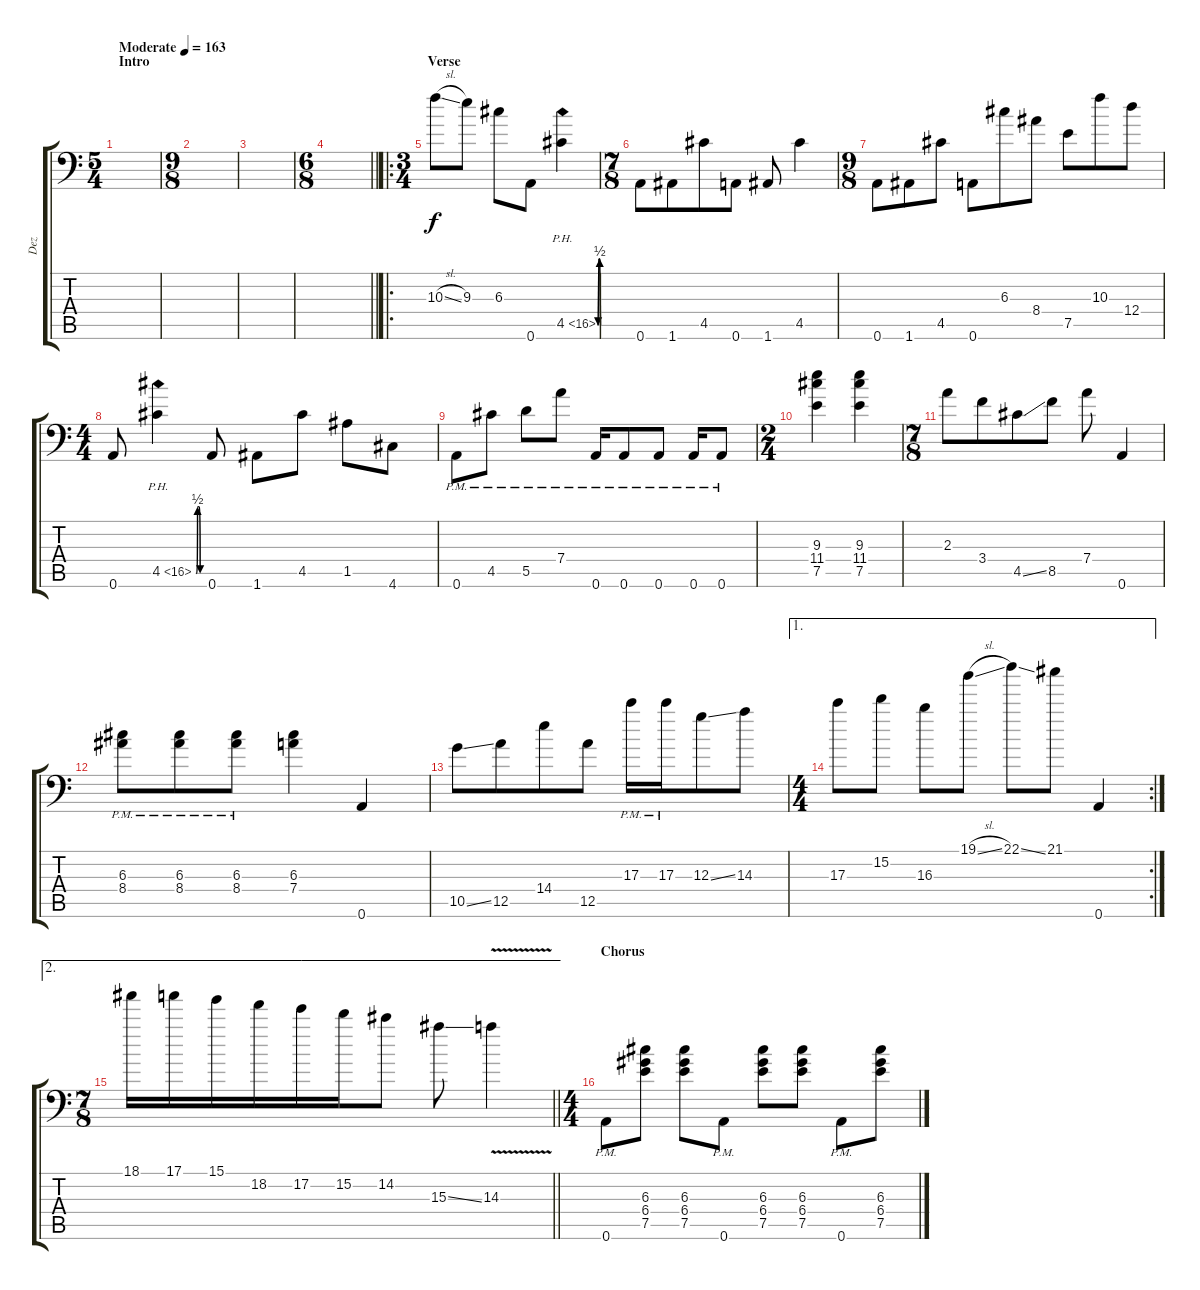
\track ("Dez" "Dez") {instrument overdrivenguitar}
\staff {score tabs}
\tuning (E4 B3 G3 D3 A2 A1) {hide}
\ts (5 4)
\section ("" "Intro")
\tempo (163 "Moderate")
\clef f4
\ks c
|
\ts (9 8)
|
|
\ts (6 8)
\barLineRight lightlight
|
\ro
\ts (3 4)
\section ("" "Verse")
10.3{sl}.8 9.3.8 6.3.8 0.6.8 4.5{be (custom 0 0 10 2 20 2 30 0 60 0) ph 12}.4 |
\ts (7 8)
0.6.8 1.6.8 4.5.8 0.6.8 1.6.8 4.5.4 |
\ts (9 8)
0.6.8 1.6.8 4.5.8 0.6.8 6.3.8 8.4.8 7.5.8 10.3.8 12.4.8 |
\ts (4 4)
0.6.8 4.5{be (custom 0 0 10 2 20 2 30 0 60 0) ph 12}.4 0.6.8 1.6.8 4.5.8 1.5.8 4.6.8 |
0.6{pm}.8 4.5{pm}.8 5.5{pm}.8 7.4{pm}.8 0.6{pm}.16 0.6{pm}.8 0.6{pm}.8 0.6{pm}.16 0.6{pm}.8 |
\ts (2 4)
(9.3 11.4 7.5).4 (9.3 11.4 7.5).4 |
\ts (7 8)
2.3.8 3.4.8 4.5{ss}.8 8.5.8 7.4.8 0.6.4 |
(6.3{pm} 8.4{pm}).8 (6.3{pm} 8.4{pm}).8 (6.3{pm} 8.4{pm}).8 (6.3 7.4).4 0.6.4 |
10.5{ss}.8 12.5.8 14.4.8 12.5.8 17.3{pm}.16 17.3{pm}.16 12.3{ss}.8 14.3.8 |
\ae 1
\rc 2
\ts (4 4)
17.3.8 15.2.8 16.3.8 19.1{sl}.8 22.1{ss}.8 21.1.8 0.6.4 |
\ae 2
\ts (7 8)
\barLineRight lightlight
18.1.16 17.1.16 15.1.16 18.2.16 17.2.16 15.2.16 14.2.8 15.3{ss}.8 14.3{v}.4 |
\ts (4 4)
\section ("" "Chorus")
0.6{pm}.8 (6.3 6.4 7.5).8 (6.3 6.4 7.5).8 0.6{pm}.8 (6.3 6.4 7.5).8 (6.3 6.4 7.5).8 0.6{pm}.8 (6.3 6.4 7.5).8
